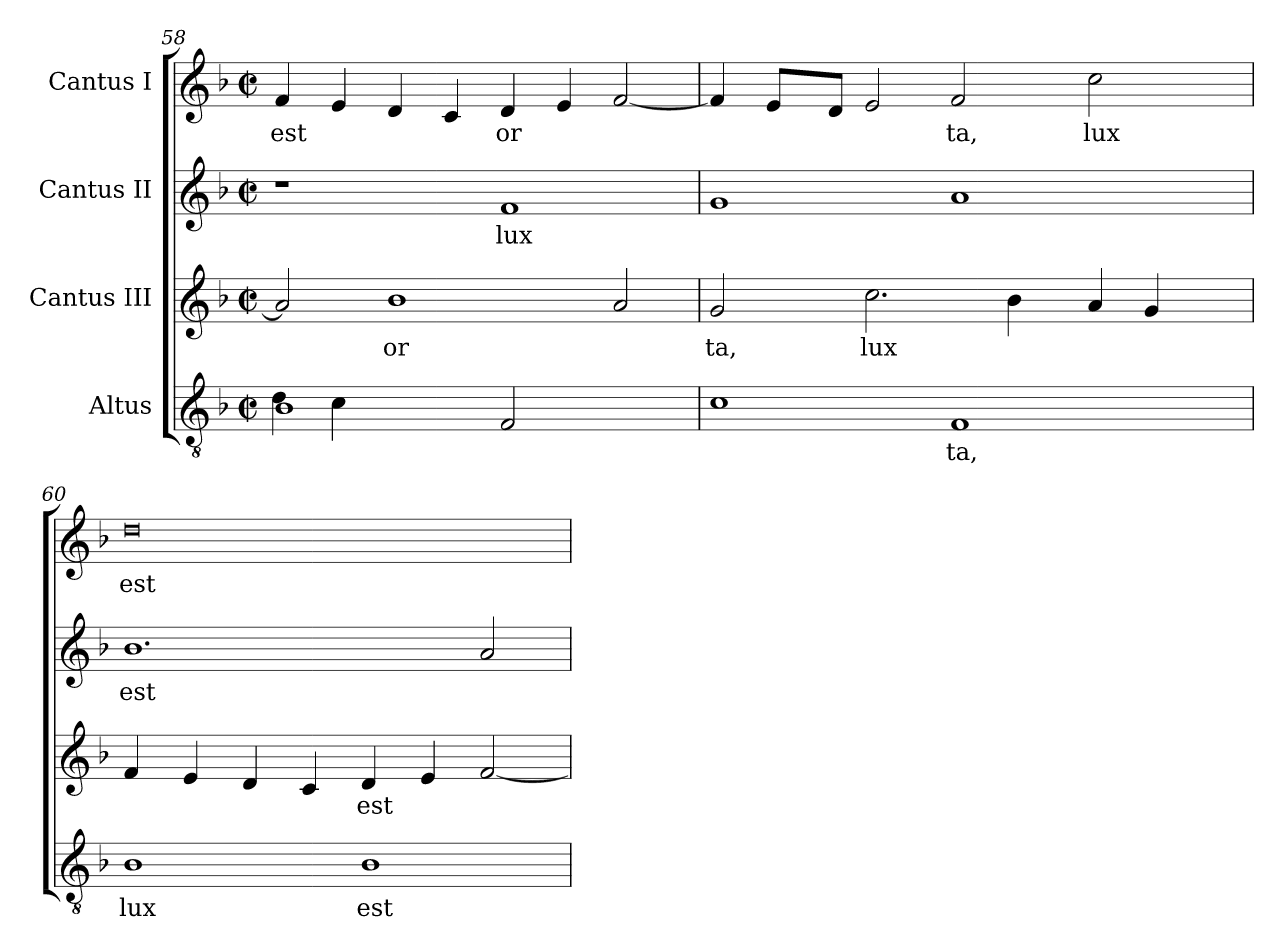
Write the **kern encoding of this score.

**kern	**text	**kern	**text	**kern	**text	**kern	**text
*part4	*part4	*part3	*part3	*part2	*part2	*part1	*part1
*staff4	*staff4	*staff3	*staff3	*staff2	*staff2	*staff1	*staff1
*I"Altus	*	*I"Cantus III	*	*I"Cantus II	*	*I"Cantus I	*
*clefGv2	*	*clefG2	*	*clefG2	*	*clefG2	*
*k[b-]	*	*k[b-]	*	*k[b-]	*	*k[b-]	*
*F:	*	*F:	*	*F:	*	*F:	*
*M2/2	*	*M2/2	*	*M2/2	*	*M2/2	*
*met(c|)	*	*met(c|)	*	*met(c|)	*	*met(c|)	*
=58	=58	=58	=58	=58	=58	=58	=58
*^	*	*	*	*	*	*	*
!	!	!	!	!	!	!	!	!LO:LY:b
1B-	4d\	.	2a/]	.	1r	.	4f/	est
.	4c\	.	.	.	.	.	4e/	.
!	!	!	!	!LO:LY:b:cj	!	!	!	!
.	2ryy	.	1b-	or	.	.	4d/	.
.	.	.	.	.	.	.	4c/	.
!	!	!	!	!	!	!LO:LY:b:cj	!	!LO:LY:b:cj
2F/	1ryy	.	.	.	1f	lux	4d/	or
.	.	.	.	.	.	.	4e/	.
2ryy	.	.	2a/	.	.	.	[>2f/	.
!!LO:LB:g=z
=59	=59	=59	=59	=59	=59	=59	=59	=59
!	!	!	!	!LO:LY:b:cj	!	!	!	!
*	*	*	*	*	*	*	*^	*
1c	4ryy	.	2g/	ta,	1g	.	4f/]	4ryy	.
.	16ryy	.	.	.	.	.	8e/L	32.ryy	.
.	.	.	.	.	.	.	.	1ryy	.
.	64ryy	.	.	.	.	.	.	.	.
.	1ryy	.	.	.	.	.	.	.	.
.	.	.	.	.	.	.	8d/J	.	.
!	!	!	!	!LO:LY:b	!	!	!	!	!
.	.	.	2.cc\	lux	.	.	2e/	.	.
!	!	!LO:LY:b:cj	!	!	!	!	!	!	!LO:LY:b:cj
1F	.	ta,	.	.	1a	.	2f/	.	ta,
.	.	.	4b-\	.	.	.	.	.	.
.	.	.	.	.	.	.	.	2ryy	.
.	2ryy	.	.	.	.	.	.	.	.
!	!	!	!	!	!	!	!	!	!LO:LY:b:cj
.	.	.	4a/	.	.	.	2cc\	.	lux
.	.	.	4g/	.	.	.	.	.	.
.	.	.	.	.	.	.	.	8ryy	.
.	8ryy	.	.	.	.	.	.	.	.
.	.	.	.	.	.	.	.	16ryy	.
.	32.ryy	.	.	.	.	.	.	.	.
.	.	.	.	.	.	.	.	64ryy	.
=60	=60	=60	=60	=60	=60	=60	=60	=60	=60
!	!	!LO:LY:b:cj	!	!	!	!LO:LY:b:cj	!	!	!LO:LY:b:cj
*v	*v	*	*	*	*	*	*v	*v	*
1B-	lux	4f/	.	1.b-	est	0dd	est
.	.	4e/	.	.	.	.	.
.	.	4d/	.	.	.	.	.
.	.	4c/	.	.	.	.	.
!	!LO:LY:b:cj	!	!LO:LY:b	!	!	!	!
1B-	est	4d/	est	.	.	.	.
.	.	4e/	.	.	.	.	.
.	.	[<2f/	.	2a/	.	.	.
=	=	=	=	=	=	=	=
*-	*-	*-	*-	*-	*-	*-	*-
